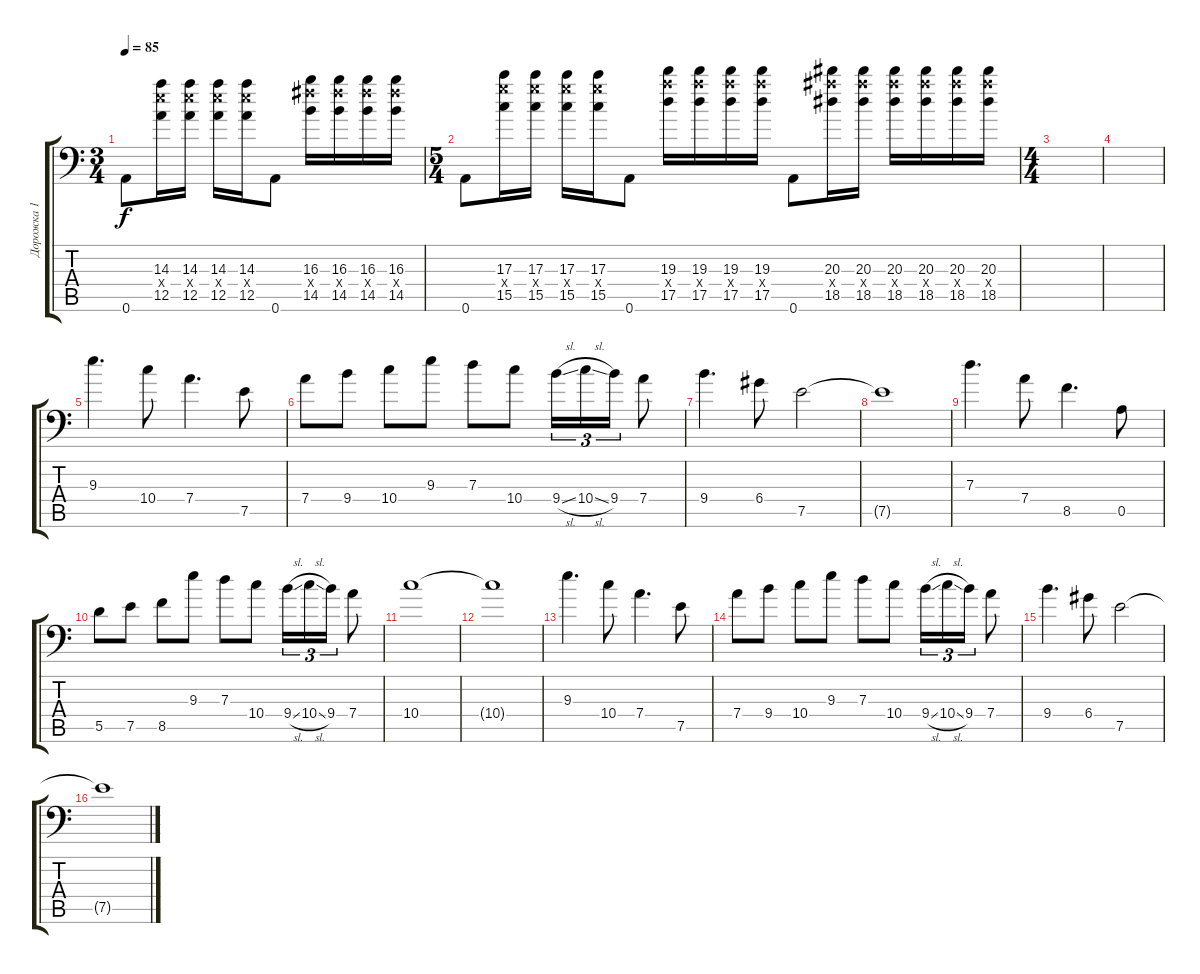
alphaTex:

\track ("Дорожка 1" "Дорожка 1") {instrument distortionguitar}
\staff {score tabs}
\tuning (E4 B3 G3 D3 A2 A1) {hide}
\ts (3 4)
\tempo 85
\clef f4
\ks c
0.6{t}.8{dy f} (14.3 14.4{x} 12.5).16 (14.3 14.4{x} 12.5).16 (14.3 14.4{x} 12.5).16 (14.3 14.4{x} 12.5).16 0.6.8 (16.3 16.4{x} 14.5).16 (16.3 16.4{x} 14.5).16 (16.3 16.4{x} 14.5).16 (16.3 16.4{x} 14.5).16 |
\ts (5 4)
0.6.8 (17.3 17.4{x} 15.5).16 (17.3 17.4{x} 15.5).16 (17.3 17.4{x} 15.5).16 (17.3 17.4{x} 15.5).16 0.6.8 (19.3 19.4{x} 17.5).16 (19.3 19.4{x} 17.5).16 (19.3 19.4{x} 17.5).16 (19.3 19.4{x} 17.5).16 0.6.8 (20.3 20.4{x} 18.5).16 (20.3 20.4{x} 18.5).16 (20.3 20.4{x} 18.5).16 (20.3 20.4{x} 18.5).16 (20.3 20.4{x} 18.5).16 (20.3 20.4{x} 18.5).16 |
\ts (4 4)
|
|
9.3.4{d} 10.4.8 7.4.4{d} 7.5.8 |
7.4.8 9.4.8 10.4.8 9.3.8 7.3.8 10.4.8 9.4{sl}.16{tu (3 2)} 10.4{sl}.16{tu (3 2)} 9.4.16{tu (3 2)} 7.4.8 |
9.4.4{d} 6.4.8 7.5.2 |
7.5{t}.1 |
7.3.4{d} 7.4.8 8.5.4{d} 0.5.8 |
5.5.8 7.5.8 8.5.8 9.3.8 7.3.8 10.4.8 9.4{sl}.16{tu (3 2)} 10.4{sl}.16{tu (3 2)} 9.4.16{tu (3 2)} 7.4.8 |
10.4.1 |
10.4{t}.1 |
9.3.4{d} 10.4.8 7.4.4{d} 7.5.8 |
7.4.8 9.4.8 10.4.8 9.3.8 7.3.8 10.4.8 9.4{sl}.16{tu (3 2)} 10.4{sl}.16{tu (3 2)} 9.4.16{tu (3 2)} 7.4.8 |
9.4.4{d} 6.4.8 7.5.2 |
7.5{t}.1
